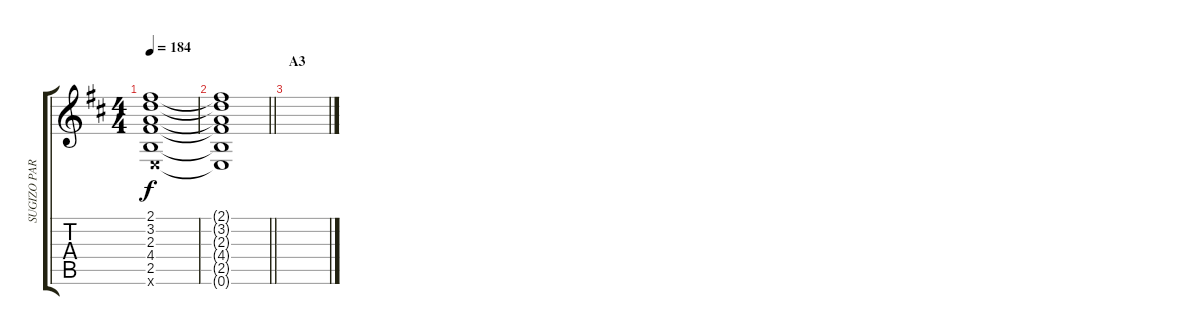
\track ("SUGIZO PART 1" "SUGIZO PAR") {instrument acousticguitarsteel}
\staff {score tabs}
\tuning (E4 B3 G3 D3 A2 E2) {hide}
\ts (4 4)
\tempo 184
\clef g2
\ks bminor
(2.1 3.2 2.3 4.4 2.5 0.6{x}).1{dy f} |
\barLineRight lightlight
(2.1{t} 3.2{t} 2.3{t} 4.4{t} 2.5{t} 0.6{t}).1 |
\section ("" "A3")
